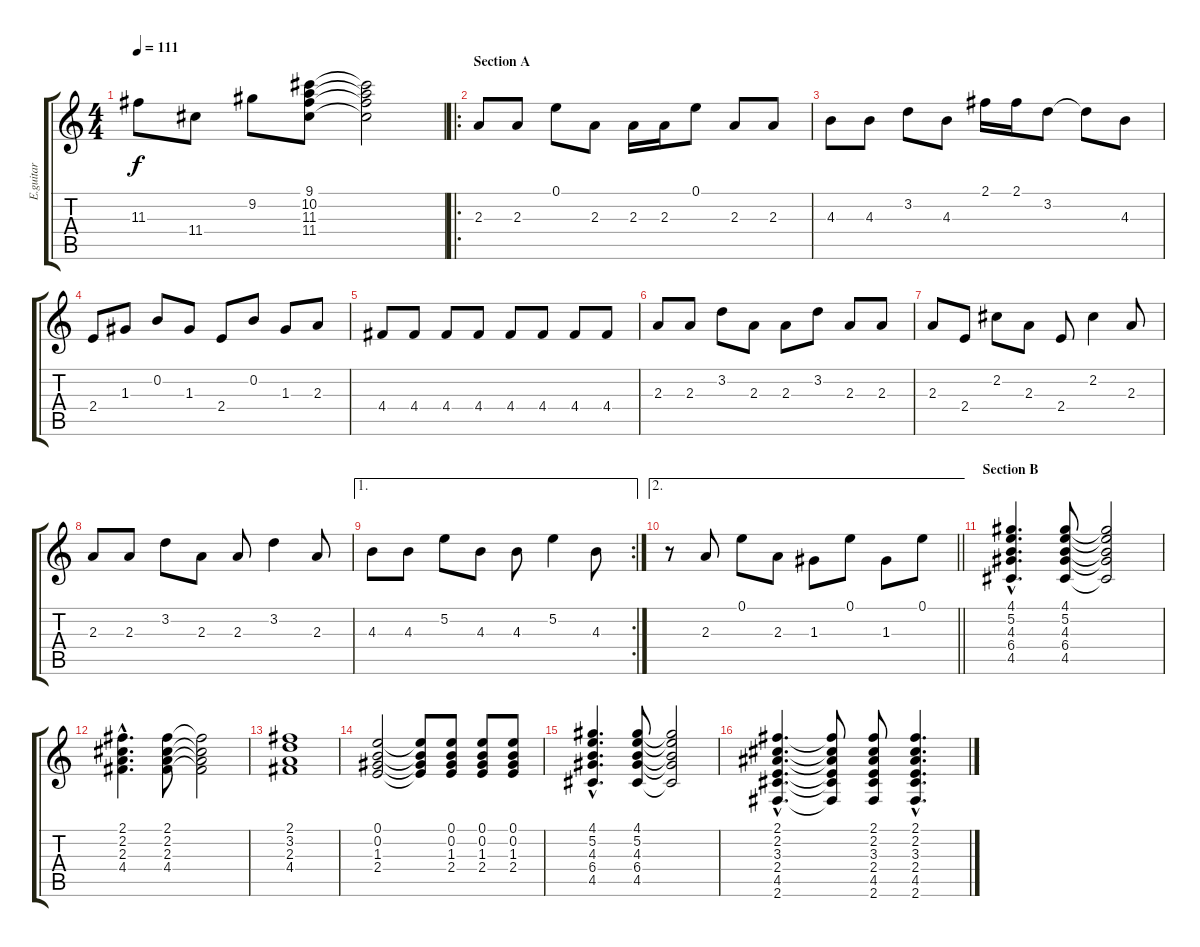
\track ("E.guitar" "E.guitar") {instrument electricguitarmuted}
\staff {score tabs}
\tuning (E4 B3 G3 D3 A2 E2) {hide}
\ts (4 4)
\tempo 111
\clef g2
\ks c
11.3.8{dy f} 11.4.8 9.2.8 (9.1 10.2 11.3 11.4).8 (9.1{t} 10.2{t} 11.3{t} 11.4{t}).2 |
\ro
\section ("" "Section A")
2.3.8 2.3.8 0.1.8 2.3.8 2.3.16 2.3.16 0.1.8 2.3.8 2.3.8 |
4.3.8 4.3.8 3.2.8 4.3.8 2.1.16 2.1.16 3.2.8 3.2{t}.8 4.3.8 |
2.4.8 1.3.8 0.2.8 1.3.8 2.4.8 0.2.8 1.3.8 2.3.8 |
4.4.8 4.4.8 4.4.8 4.4.8 4.4.8 4.4.8 4.4.8 4.4.8 |
2.3.8 2.3.8 3.2.8 2.3.8 2.3.8 3.2.8 2.3.8 2.3.8 |
2.3.8 2.4.8 2.2.8 2.3.8 2.4.8 2.2.4 2.3.8 |
2.3.8 2.3.8 3.2.8 2.3.8 2.3.8 3.2.4 2.3.8 |
\ae 1
\rc 2
4.3.8 4.3.8 5.2.8 4.3.8 4.3.8 5.2.4 4.3.8 |
\ae 2
\barLineRight lightlight
r.8 2.3.8 0.1.8 2.3.8 1.3.8 0.1.8 1.3.8 0.1.8 |
\section ("" "Section B")
(4.1{hac} 5.2{hac} 4.3{hac} 6.4{hac} 4.5{hac}).4{d} (4.1 5.2 4.3 6.4 4.5).8 (4.1{t} 5.2{t} 4.3{t} 6.4{t} 4.5{t}).2 |
(2.1{hac} 2.2{hac} 2.3{hac} 4.4{hac}).4{d} (2.1 2.2 2.3 4.4).8 (2.1{t} 2.2{t} 2.3{t} 4.4{t}).2 |
(2.1 3.2 2.3 4.4).1 |
(0.1 0.2 1.3 2.4).2 (0.1{t} 0.2{t} 1.3{t} 2.4{t}).8 (0.1 0.2 1.3 2.4).8 (0.1 0.2 1.3 2.4).8 (0.1 0.2 1.3 2.4).8 |
(4.1{hac} 5.2{hac} 4.3{hac} 6.4{hac} 4.5{hac}).4{d} (4.1 5.2 4.3 6.4 4.5).8 (4.1{t} 5.2{t} 4.3{t} 6.4{t} 4.5{t}).2 |
(2.1{hac} 2.2{hac} 3.3{hac} 2.4{hac} 4.5{hac} 2.6{hac}).4{d} (2.1{t} 2.2{t} 3.3{t} 2.4{t} 4.5{t} 2.6{t}).8 (2.1 2.2 3.3 2.4 4.5 2.6).8 (2.1{hac} 2.2{hac} 3.3{hac} 2.4{hac} 4.5{hac} 2.6{hac}).4{d}
